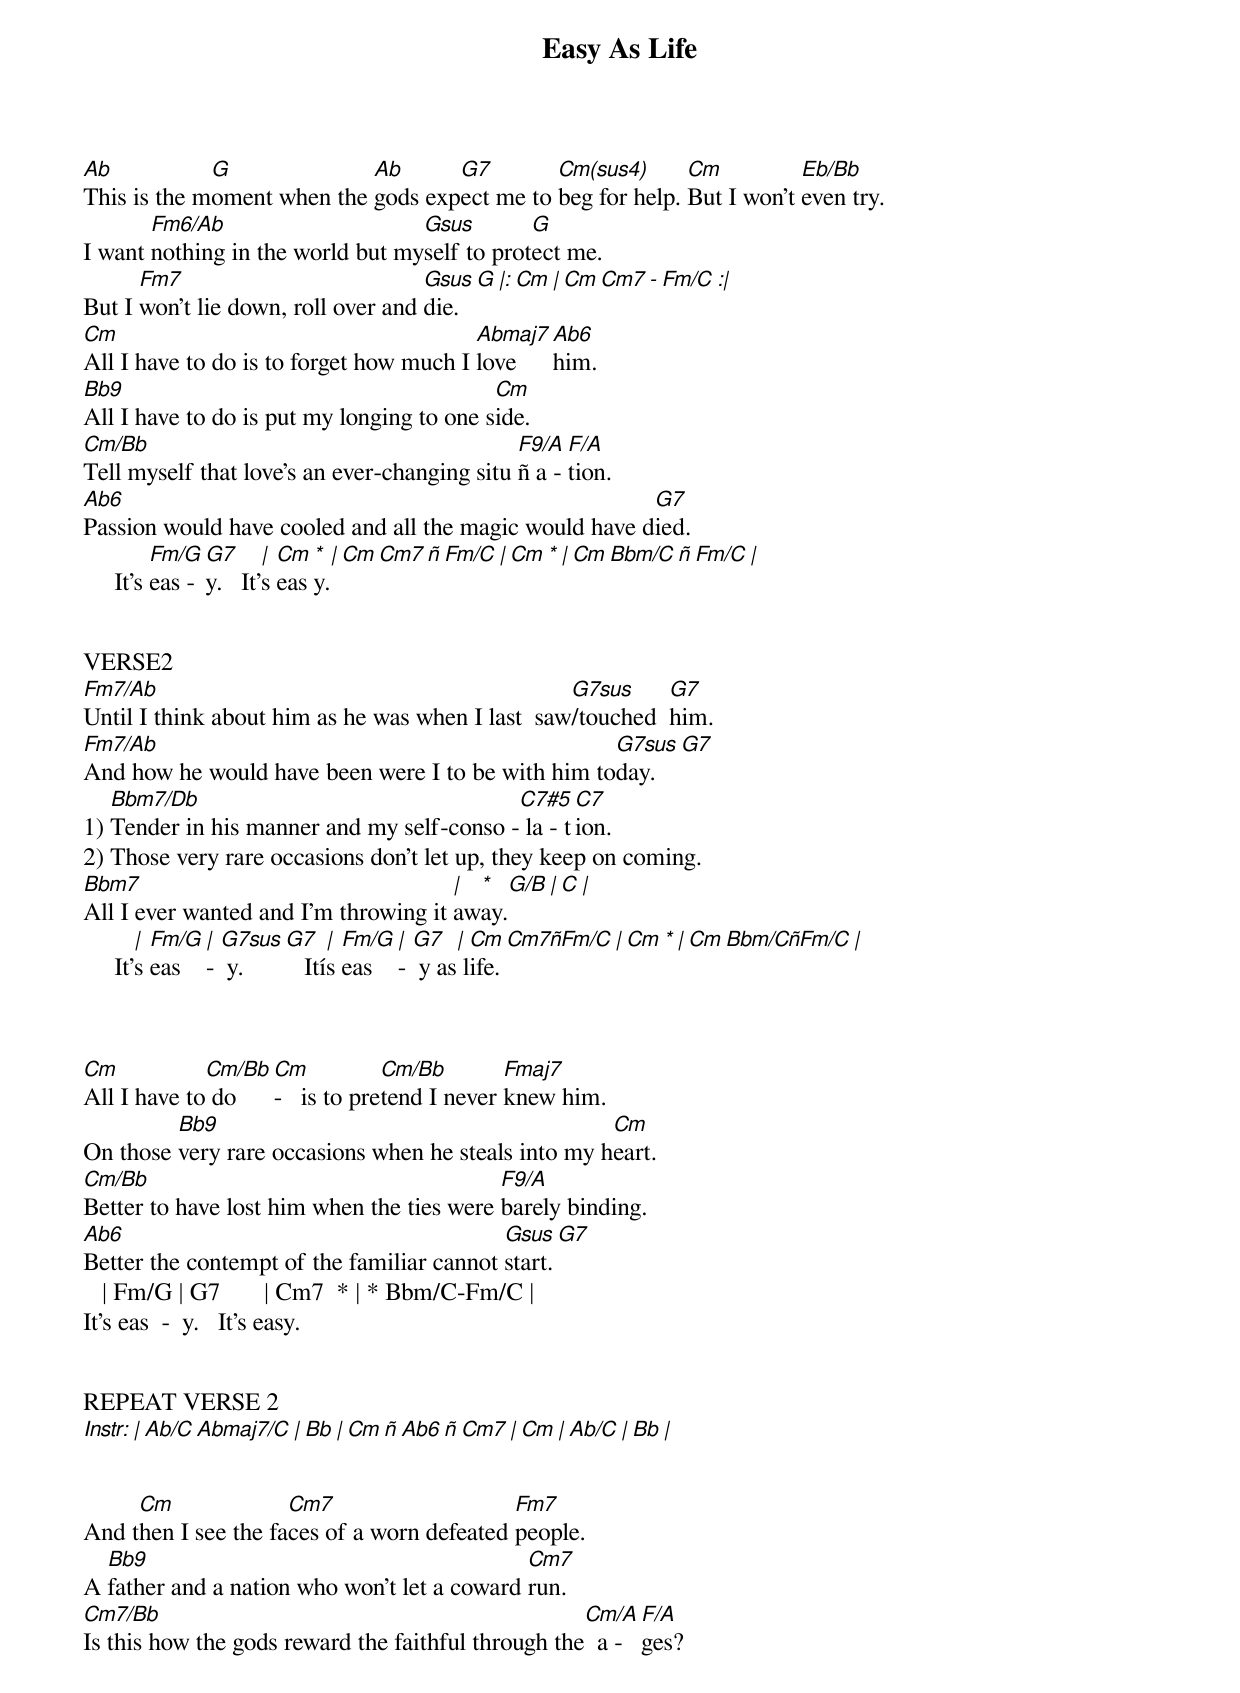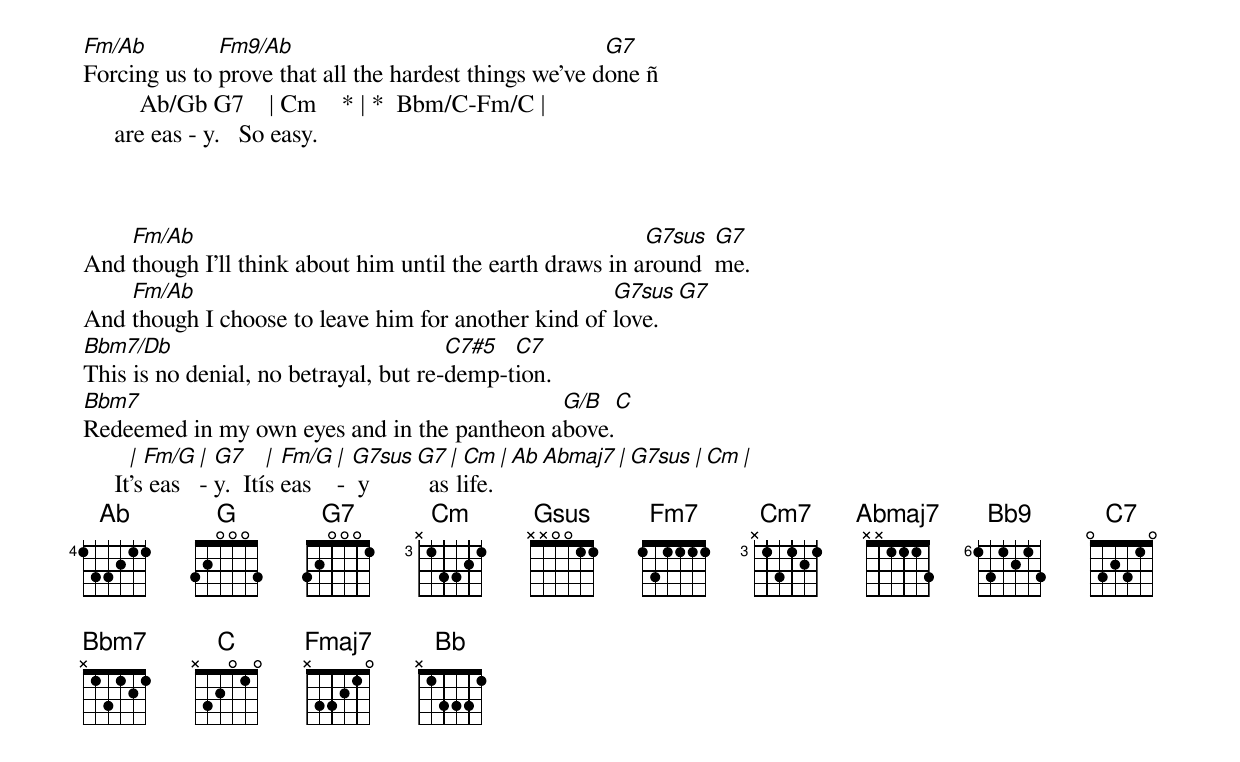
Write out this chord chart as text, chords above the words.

Easy As Life
{Words and Music by Elton John & Tim Rice}


Ab           G              Ab      G7        Cm(sus4)      Cm          Eb/Bb
This is the moment when the gods expect me to beg for help. But I won't even try.
       Fm6/Ab                     Gsus        G
I want nothing in the world but myself to protect me.
      Fm7                           Gsus  G  |:  Cm  |  Cm   Cm7 - Fm/C  :|
But I won't lie down, roll over and die.
Cm                                       Abmaj7  Ab6
All I have to do is to forget how much I love    him.
Bb9                                        Cm
All I have to do is put my longing to one side.
Cm/Bb                                         F9/A  F/A
Tell myself that love's an ever-changing situ ñ a - tion.
Ab6                                                     G7
Passion would have cooled and all the magic would have died.
          Fm/G  G7      | Cm * | Cm  Cm7 ñ Fm/C | Cm * | Cm  Bbm/C ñ Fm/C |
     It's eas - y.   It's easy.


VERSE2
Fm7/Ab                                            G7sus     G7
Until I think about him as he was when I last  saw/touched  him.
Fm7/Ab                                             G7sus G7
And how he would have been were I to be with him today.
   Bbm7/Db                                 C7#5   C7
1) Tender in his manner and my self-conso - la - tion.
2) Those very rare occasions don't let up, they keep on coming.
Bbm7                                  | *  G/B | C |
All I ever wanted and I'm throwing it away.
        | Fm/G | G7sus G7    | Fm/G | G7   | Cm  Cm7ñFm/C | Cm * | Cm  Bbm/CñFm/C |
     It's eas  -  y.      Itís eas  -  y as life.



Cm           Cm/Bb  Cm           Cm/Bb        Fmaj7
All I have to do    -   is to pretend I never knew him.
         Bb9                                         Cm
On those very rare occasions when he steals into my heart.
Cm/Bb                                      F9/A
Better to have lost him when the ties were barely binding.
Ab6                                        Gsus    G7
Better the contempt of the familiar cannot start.
   | Fm/G | G7       | Cm7  * | * Bbm/C-Fm/C |
It's eas  -  y.   It's easy.


REPEAT VERSE 2
Instr: | Ab/C  Abmaj7/C |  Bb  | Cm ñ Ab6 ñ Cm7 |  Cm  |  Ab/C  |  Bb  |


     Cm              Cm7                    Fm7
And then I see the faces of a worn defeated people.
  Bb9                                        Cm7
A father and a nation who won't let a coward run.
Cm7/Bb                                              Cm/A  F/A
Is this how the gods reward the faithful through the  a - ges?
Fm/Ab         Fm9/Ab                                   G7
Forcing us to prove that all the hardest things we've done ñ
         Ab/Gb G7    | Cm    * | *  Bbm/C-Fm/C |
     are eas - y.   So easy.



    Fm/Ab                                                 G7sus  G7
And though I'll think about him until the earth draws in around  me.
    Fm/Ab                                            G7sus  G7
And though I choose to leave him for another kind of love.
Bbm7/Db                                C7#5  C7
This is no denial, no betrayal, but re-demp-tion.
Bbm7                                         G/B   C
Redeemed in my own eyes and in the pantheon above.
       | Fm/G | G7     | Fm/G | G7sus   G7  | Cm  | Ab  Abmaj7 | G7sus | Cm |
     It's eas - y.  Itís eas  -  y        as life.
